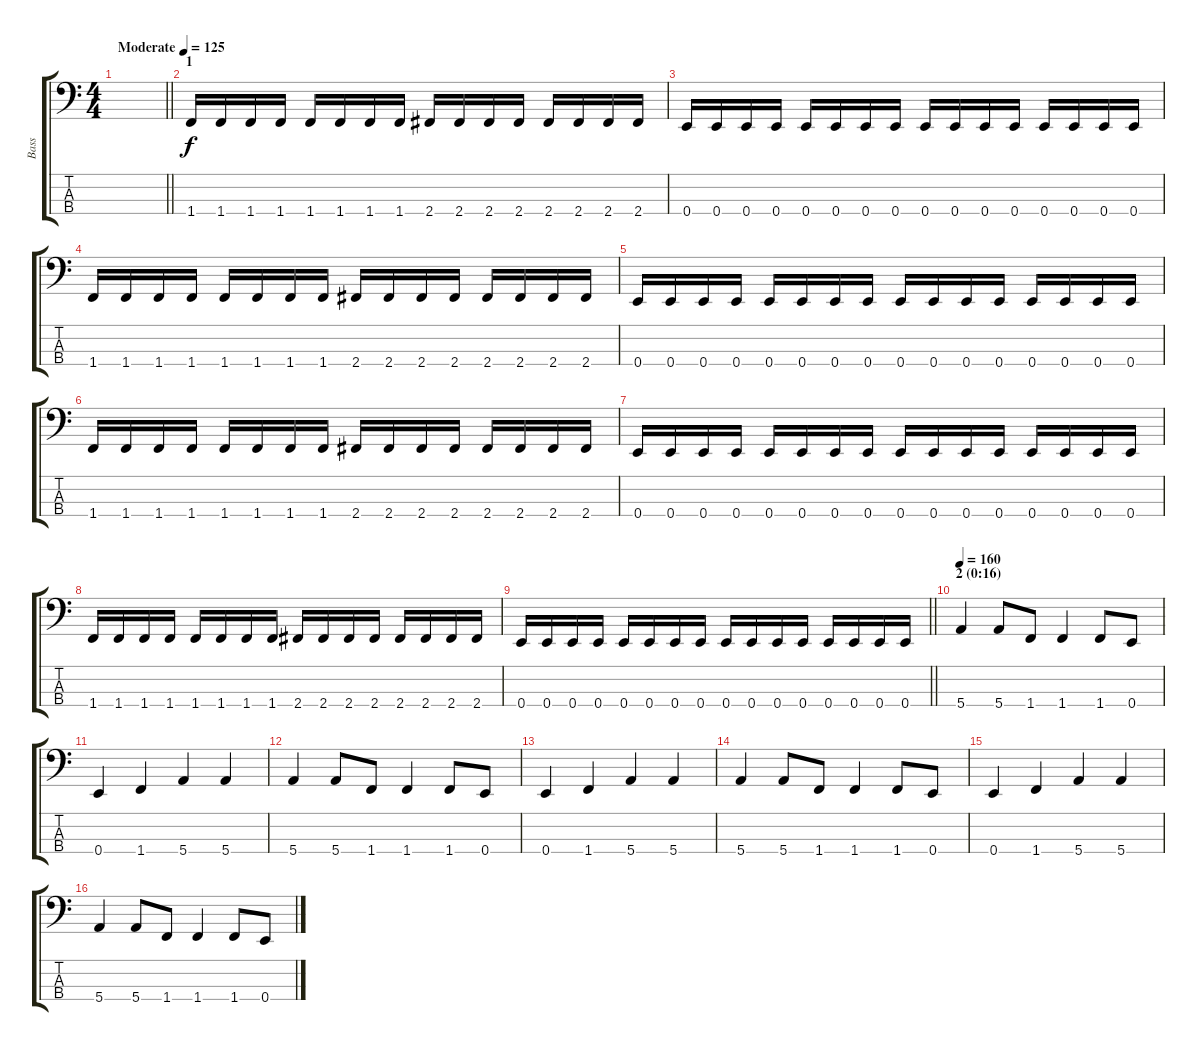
\track ("Bass" "Bass") {instrument electricbassfinger}
\staff {score tabs}
\tuning (G2 D2 A1 E1) {hide}
\ts (4 4)
\tempo (125 "Moderate")
\clef f4
\barLineRight lightlight
\ks c
|
\section ("" "1")
1.4.16 1.4.16 1.4.16 1.4.16 1.4.16 1.4.16 1.4.16 1.4.16 2.4.16 2.4.16 2.4.16 2.4.16 2.4.16 2.4.16 2.4.16 2.4.16 |
0.4.16 0.4.16 0.4.16 0.4.16 0.4.16 0.4.16 0.4.16 0.4.16 0.4.16 0.4.16 0.4.16 0.4.16 0.4.16 0.4.16 0.4.16 0.4.16 |
1.4.16 1.4.16 1.4.16 1.4.16 1.4.16 1.4.16 1.4.16 1.4.16 2.4.16 2.4.16 2.4.16 2.4.16 2.4.16 2.4.16 2.4.16 2.4.16 |
0.4.16 0.4.16 0.4.16 0.4.16 0.4.16 0.4.16 0.4.16 0.4.16 0.4.16 0.4.16 0.4.16 0.4.16 0.4.16 0.4.16 0.4.16 0.4.16 |
1.4.16 1.4.16 1.4.16 1.4.16 1.4.16 1.4.16 1.4.16 1.4.16 2.4.16 2.4.16 2.4.16 2.4.16 2.4.16 2.4.16 2.4.16 2.4.16 |
0.4.16 0.4.16 0.4.16 0.4.16 0.4.16 0.4.16 0.4.16 0.4.16 0.4.16 0.4.16 0.4.16 0.4.16 0.4.16 0.4.16 0.4.16 0.4.16 |
1.4.16 1.4.16 1.4.16 1.4.16 1.4.16 1.4.16 1.4.16 1.4.16 2.4.16 2.4.16 2.4.16 2.4.16 2.4.16 2.4.16 2.4.16 2.4.16 |
\barLineRight lightlight
0.4.16 0.4.16 0.4.16 0.4.16 0.4.16 0.4.16 0.4.16 0.4.16 0.4.16 0.4.16 0.4.16 0.4.16 0.4.16 0.4.16 0.4.16 0.4.16 |
\section ("" "2 (0:16)")
\tempo 160
5.4.4 5.4.8 1.4.8 1.4.4 1.4.8 0.4.8 |
0.4.4 1.4.4 5.4.4 5.4.4 |
5.4.4 5.4.8 1.4.8 1.4.4 1.4.8 0.4.8 |
0.4.4 1.4.4 5.4.4 5.4.4 |
5.4.4 5.4.8 1.4.8 1.4.4 1.4.8 0.4.8 |
0.4.4 1.4.4 5.4.4 5.4.4 |
5.4.4 5.4.8 1.4.8 1.4.4 1.4.8 0.4.8
